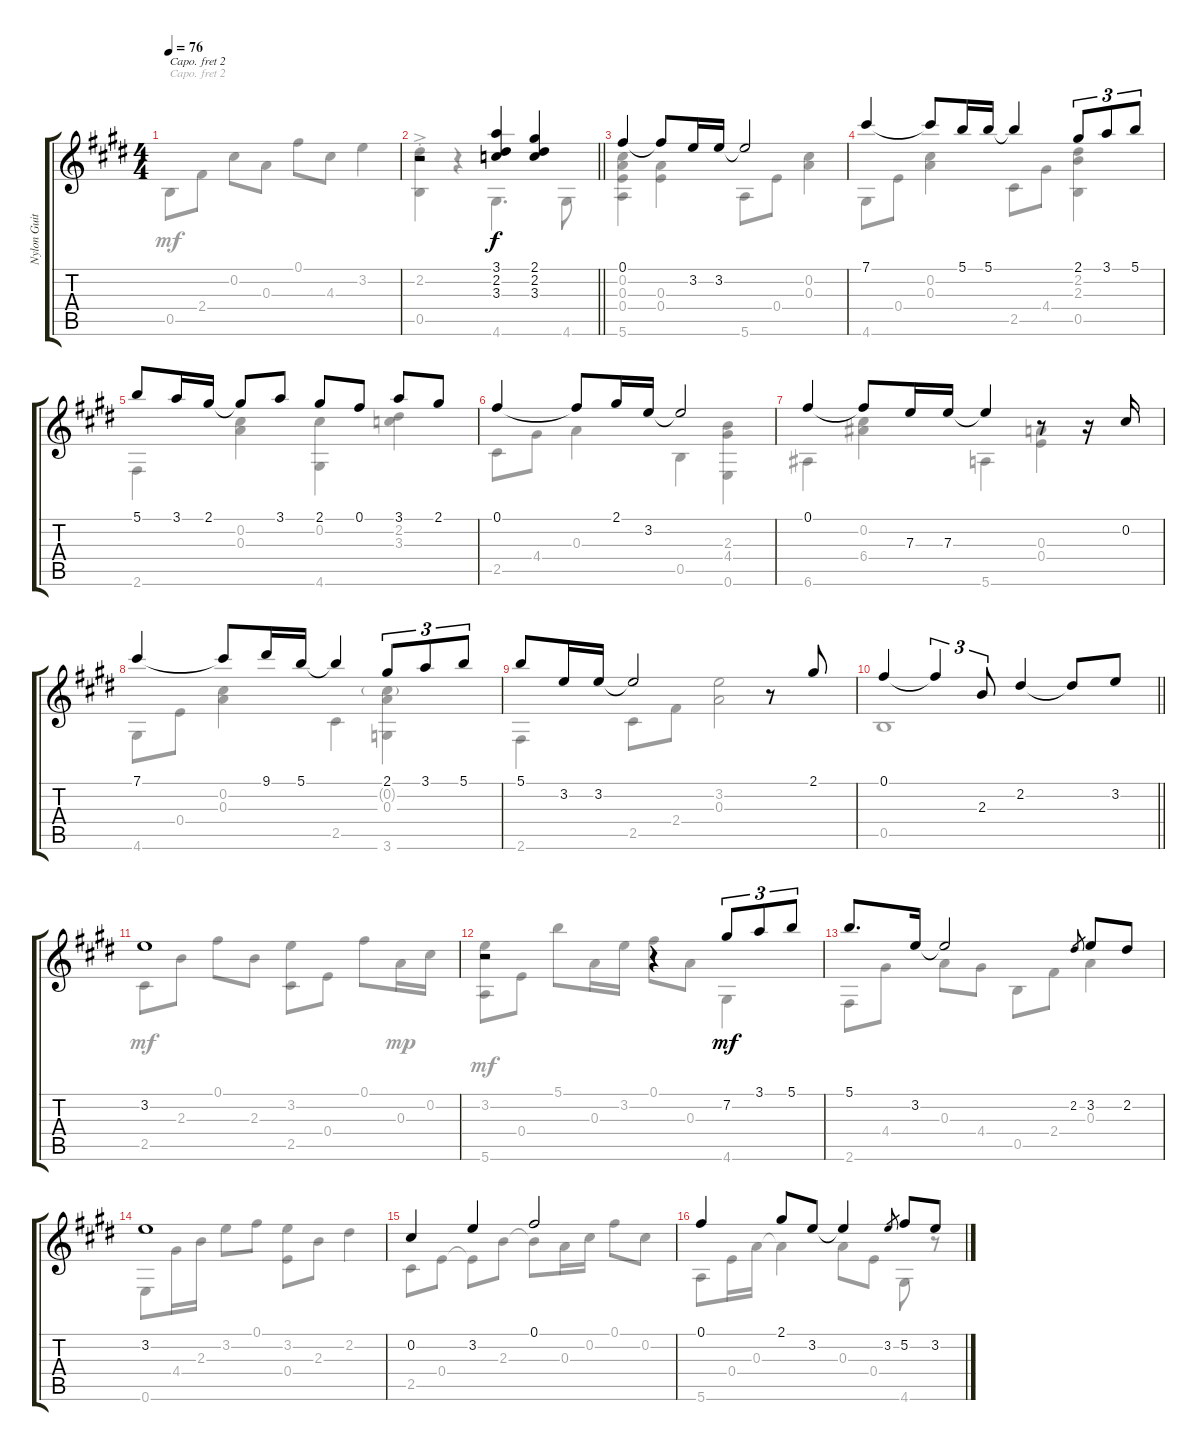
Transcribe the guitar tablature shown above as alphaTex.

\track ("Nylon Guitar" "Nylon Guit") {mute instrument acousticguitarnylon}
\staff {score tabs}
\capo 2
\tuning (E4 B3 G3 D3 A2 D2) {hide}
\voice
\ts (4 4)
\tempo 76
\clef g2
\ks e
|
\barLineRight lightlight
r.2 (3.1 2.2 3.3).4{dy f} (2.1 2.2 3.3).4 |
0.1.4 0.1{t}.8 3.2.16 3.2.16 3.2{t}.2 |
7.1.4 7.1{t}.8 5.1.16 5.1.16 5.1{t}.4 2.1.8{tu (3 2)} 3.1.8{tu (3 2)} 5.1.8{tu (3 2)} |
5.1.8 3.1.16 2.1.16 2.1{t}.8 3.1.8 2.1.8 0.1.8 3.1.8 2.1.8 |
0.1.4 0.1{t}.8 2.1.16 3.2.16 3.2{t}.2 |
0.1.4 0.1{t}.8 7.3.16 7.3.16 7.3{t}.4 r.8 r.16 0.2.16 |
7.1.4 7.1{t}.8 9.1.16 5.1.16 5.1{t}.4 2.1.8{tu (3 2)} 3.1.8{tu (3 2)} 5.1.8{tu (3 2)} |
5.1.8 3.2.16 3.2.16 3.2{t}.2 r.8 2.1.8 |
\barLineRight lightlight
0.1.4 0.1{t}.4{tu (3 2)} 2.3.8{tu (3 2)} 2.2.4 2.2{t}.8 3.2.8 |
3.2.1 |
r.2 r.4 7.2.8{tu (3 2) dy mf} 3.1.8{tu (3 2)} 5.1.8{tu (3 2)} |
5.1.8{d} 3.2.16 3.2{t}.2 2.2.8{gr} 3.2.8 2.2.8 |
3.2.1 |
0.2.4 3.2.4 0.1.2 |
0.1.4 2.1.8 3.2.8 3.2{t}.4 3.2.8{gr} 5.2.8 3.2.8
\voice
\clef g2
\ottava regular
\simile none
\ks e
0.5.8{dy mf} 2.4.8 0.2.8 0.3.8 0.1.8 4.3.8 3.2.4 |
\barLineRight lightlight
(2.2{ac st} 0.5{ac st}).4 r.4 4.6.4{d dy f} 4.6.8 |
(0.2 0.3 0.4 5.6).4 (0.3 0.4).4 5.6.8 0.4.8 (0.2 0.3).4 |
4.6.8 0.4.8 (0.2 0.3).4 2.5.8 4.4.8 (2.2 2.3 0.5).4 |
2.6.4 (0.2 0.3).4 (0.2 4.6).4 (2.2 3.3).4 |
2.5.8 4.4.8 0.3.4 0.5.4 (2.3 4.4 0.6).4 |
6.6.4 (0.2 6.4).4 5.6.4 (0.3 0.4).4 |
4.6.8 0.4.8 (0.2 0.3).4 2.5.4 (0.2{g} 0.3 3.6).4 |
2.6.4 2.5.8 2.4.8 (3.2 0.3).2 |
\barLineRight lightlight
0.5.1 |
2.5.8{dy mf} 2.3.8 0.1.8 2.3.8 (3.2 2.5).8 0.4.8 0.1.8 0.3.16{dy mp} 0.2.16 |
(3.2 5.6).8{dy mf} 0.4.8 5.1.8 0.3.16 3.2.16 0.1.8 0.3.8 4.6.4 |
2.6.8 4.4.8 0.3.8 4.4.8 0.5.8 2.4.8 0.3.4 |
0.6.8 4.4.16 2.3.16 3.2.8 0.1.8 (3.2 0.4).8 2.3.8 2.2.4 |
2.5.8 0.4.8 0.4{t}.8 2.3.8 2.3{t}.8 0.3.16 0.2.16 0.1.8 0.2.8 |
5.6.8 0.4.16 0.3.16 0.3{t}.4 0.3.8 0.4.8 4.6.8 r.8
